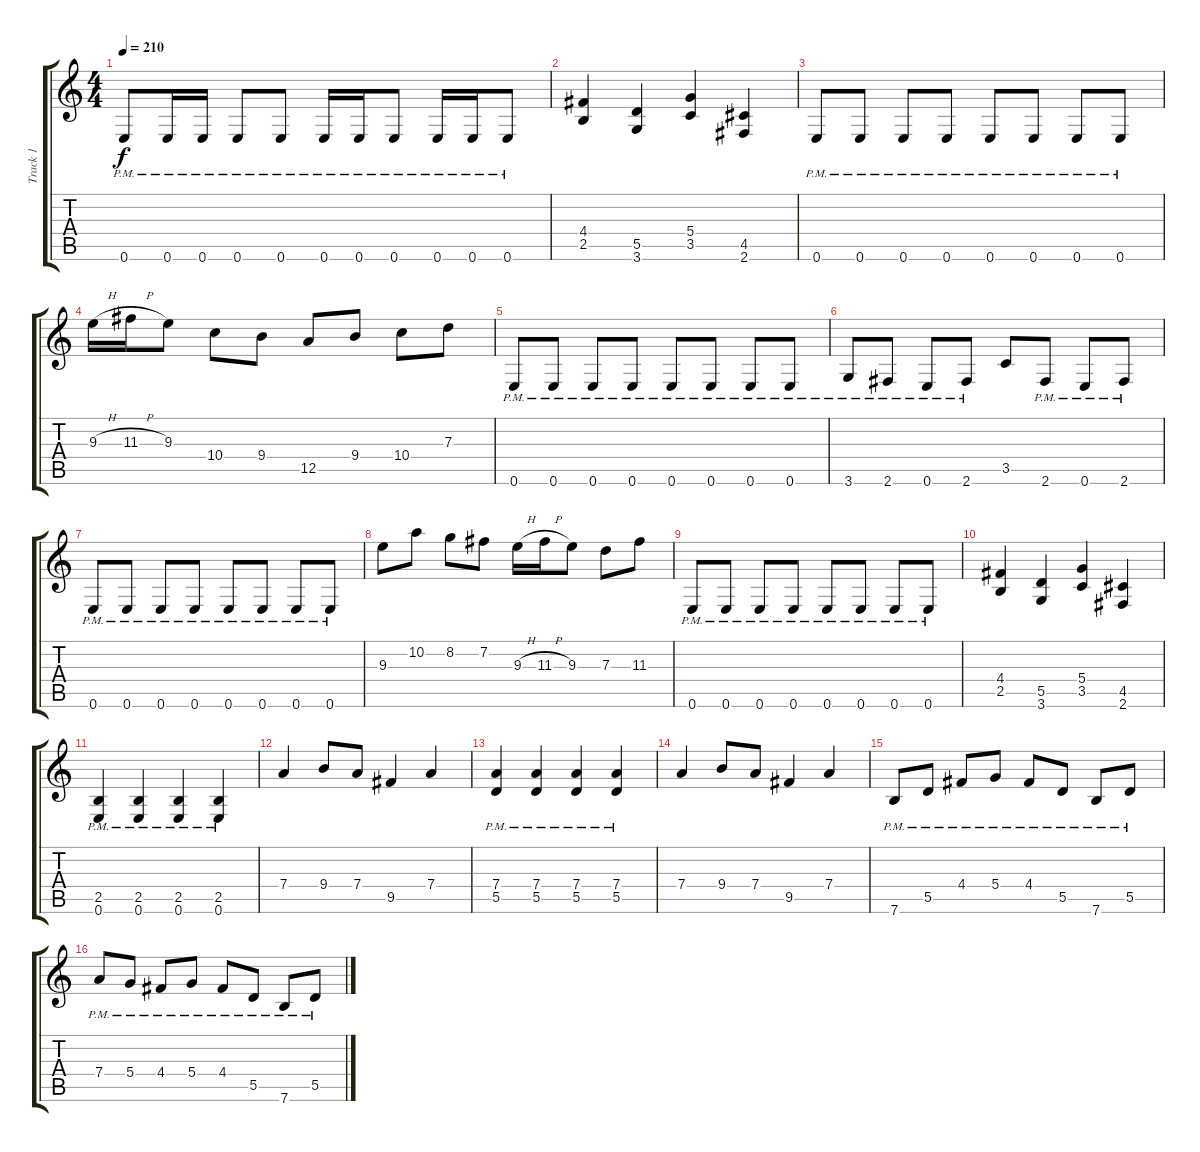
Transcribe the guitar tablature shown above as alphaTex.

\track ("Track 1" "Track 1") {instrument overdrivenguitar}
\staff {score tabs}
\tuning (E4 B3 G3 D3 A2 E2) {hide}
\ts (4 4)
\tempo 210
\clef g2
\ks c
0.6{pm}.8{dy f} 0.6{pm}.16 0.6{pm}.16 0.6{pm}.8 0.6{pm}.8 0.6{pm}.16 0.6{pm}.16 0.6{pm}.8 0.6{pm}.16 0.6{pm}.16 0.6{pm}.8 |
(4.4 2.5).4 (5.5 3.6).4 (5.4 3.5).4 (4.5 2.6).4 |
0.6{pm}.8 0.6{pm}.8 0.6{pm}.8 0.6{pm}.8 0.6{pm}.8 0.6{pm}.8 0.6{pm}.8 0.6{pm}.8 |
9.3{h}.16 11.3{h}.16 9.3.8 10.4.8 9.4.8 12.5.8 9.4.8 10.4.8 7.3.8 |
0.6{pm}.8 0.6{pm}.8 0.6{pm}.8 0.6{pm}.8 0.6{pm}.8 0.6{pm}.8 0.6{pm}.8 0.6{pm}.8 |
3.6{pm}.8 2.6{pm}.8 0.6{pm}.8 2.6{pm}.8 3.5.8 2.6{pm}.8 0.6{pm}.8 2.6{pm}.8 |
0.6{pm}.8 0.6{pm}.8 0.6{pm}.8 0.6{pm}.8 0.6{pm}.8 0.6{pm}.8 0.6{pm}.8 0.6{pm}.8 |
9.3.8 10.2.8 8.2.8 7.2.8 9.3{h}.16 11.3{h}.16 9.3.8 7.3.8 11.3.8 |
0.6{pm}.8 0.6{pm}.8 0.6{pm}.8 0.6{pm}.8 0.6{pm}.8 0.6{pm}.8 0.6{pm}.8 0.6{pm}.8 |
(4.4 2.5).4 (5.5 3.6).4 (5.4 3.5).4 (4.5 2.6).4 |
(2.5{pm} 0.6{pm}).4 (2.5{pm} 0.6{pm}).4 (2.5{pm} 0.6{pm}).4 (2.5{pm} 0.6{pm}).4 |
7.4.4 9.4.8 7.4.8 9.5.4 7.4.4 |
(7.4{pm} 5.5{pm}).4 (7.4{pm} 5.5{pm}).4 (7.4{pm} 5.5{pm}).4 (7.4{pm} 5.5{pm}).4 |
7.4.4 9.4.8 7.4.8 9.5.4 7.4.4 |
7.6{pm}.8 5.5{pm}.8 4.4{pm}.8 5.4{pm}.8 4.4{pm}.8 5.5{pm}.8 7.6{pm}.8 5.5{pm}.8 |
7.4{pm}.8 5.4{pm}.8 4.4{pm}.8 5.4{pm}.8 4.4{pm}.8 5.5{pm}.8 7.6{pm}.8 5.5{pm}.8
